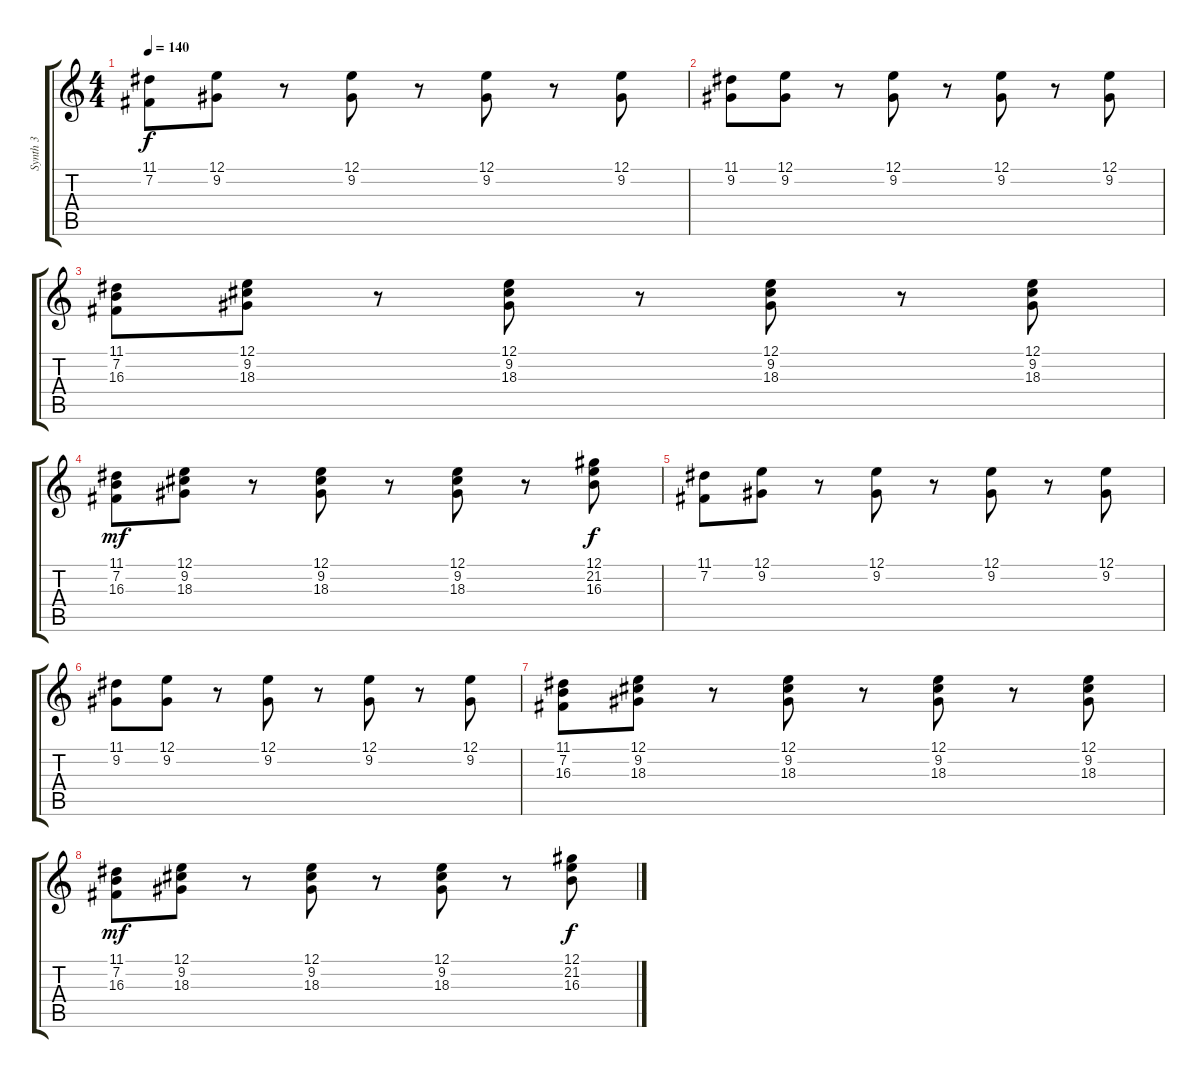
\track ("Synth 3" "Synth 3") {instrument lead4chiff}
\staff {score tabs}
\tuning (E4 B3 G3 D3 A2 E2) {hide}
\ts (4 4)
\tempo 140
\clef g2
\ks c
(11.1 7.2).8{dy f} (12.1 9.2).8 r.8 (12.1 9.2).8 r.8 (12.1 9.2).8 r.8 (12.1 9.2).8 |
(11.1 9.2).8 (12.1 9.2).8 r.8 (12.1 9.2).8 r.8 (12.1 9.2).8 r.8 (12.1 9.2).8 |
(11.1 7.2 16.3).8 (12.1 9.2 18.3).8 r.8 (12.1 9.2 18.3).8 r.8 (12.1 9.2 18.3).8 r.8 (12.1 9.2 18.3).8 |
(11.1 7.2 16.3).8{dy mf} (12.1 9.2 18.3).8 r.8 (12.1 9.2 18.3).8 r.8 (12.1 9.2 18.3).8 r.8 (12.1 21.2 16.3).8{dy f} |
(11.1 7.2).8 (12.1 9.2).8 r.8 (12.1 9.2).8 r.8 (12.1 9.2).8 r.8 (12.1 9.2).8 |
(11.1 9.2).8 (12.1 9.2).8 r.8 (12.1 9.2).8 r.8 (12.1 9.2).8 r.8 (12.1 9.2).8 |
(11.1 7.2 16.3).8 (12.1 9.2 18.3).8 r.8 (12.1 9.2 18.3).8 r.8 (12.1 9.2 18.3).8 r.8 (12.1 9.2 18.3).8 |
(11.1 7.2 16.3).8{dy mf} (12.1 9.2 18.3).8 r.8 (12.1 9.2 18.3).8 r.8 (12.1 9.2 18.3).8 r.8 (12.1 21.2 16.3).8{dy f}
